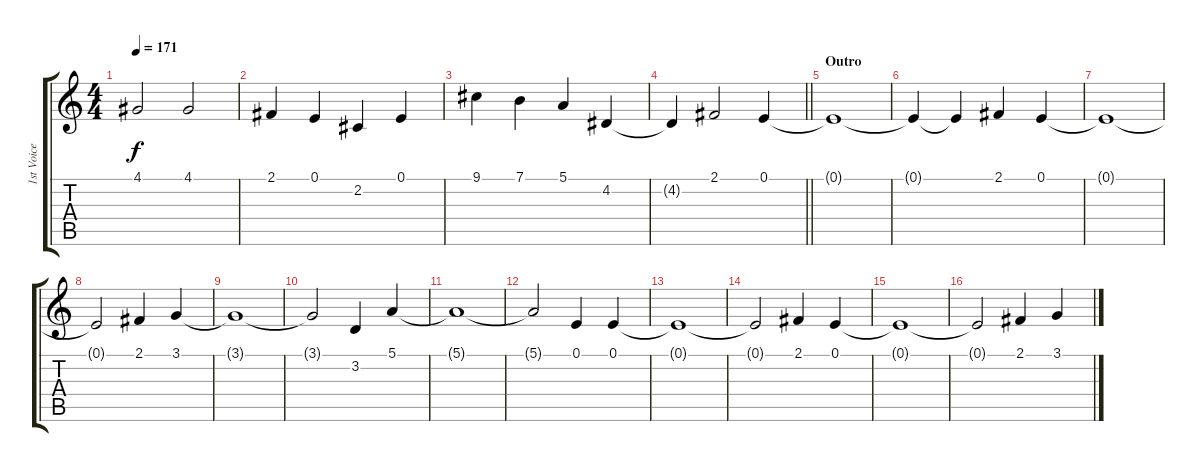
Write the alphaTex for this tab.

\track ("1st Voice" "1st Voice") {instrument tenorsax}
\staff {score tabs}
\tuning (E4 B3 G3 D3 A2 E2) {hide}
\ts (4 4)
\tempo 171
\clef g2
\ks c
4.1.2{dy f} 4.1.2 |
2.1.4 0.1.4 2.2.4 0.1.4 |
9.1.4 7.1.4 5.1.4 4.2.4 |
\barLineRight lightlight
4.2{t}.4 2.1.2 0.1.4 |
\section ("" "Outro")
0.1{t}.1 |
0.1{t}.4 0.1{t}.4 2.1.4 0.1.4 |
0.1{t}.1 |
0.1{t}.2 2.1.4 3.1.4 |
3.1{t}.1 |
3.1{t}.2 3.2.4 5.1.4 |
5.1{t}.1 |
5.1{t}.2 0.1.4 0.1.4 |
0.1{t}.1 |
0.1{t}.2 2.1.4 0.1.4 |
0.1{t}.1 |
0.1{t}.2 2.1.4 3.1.4
